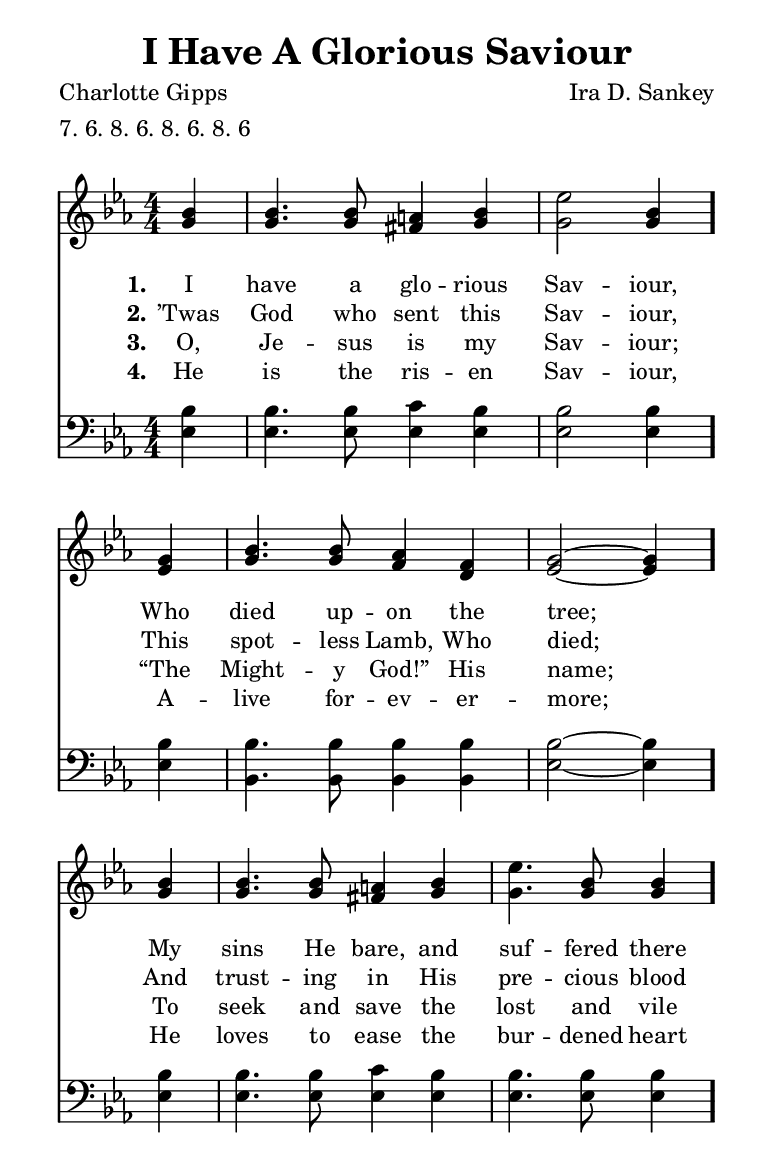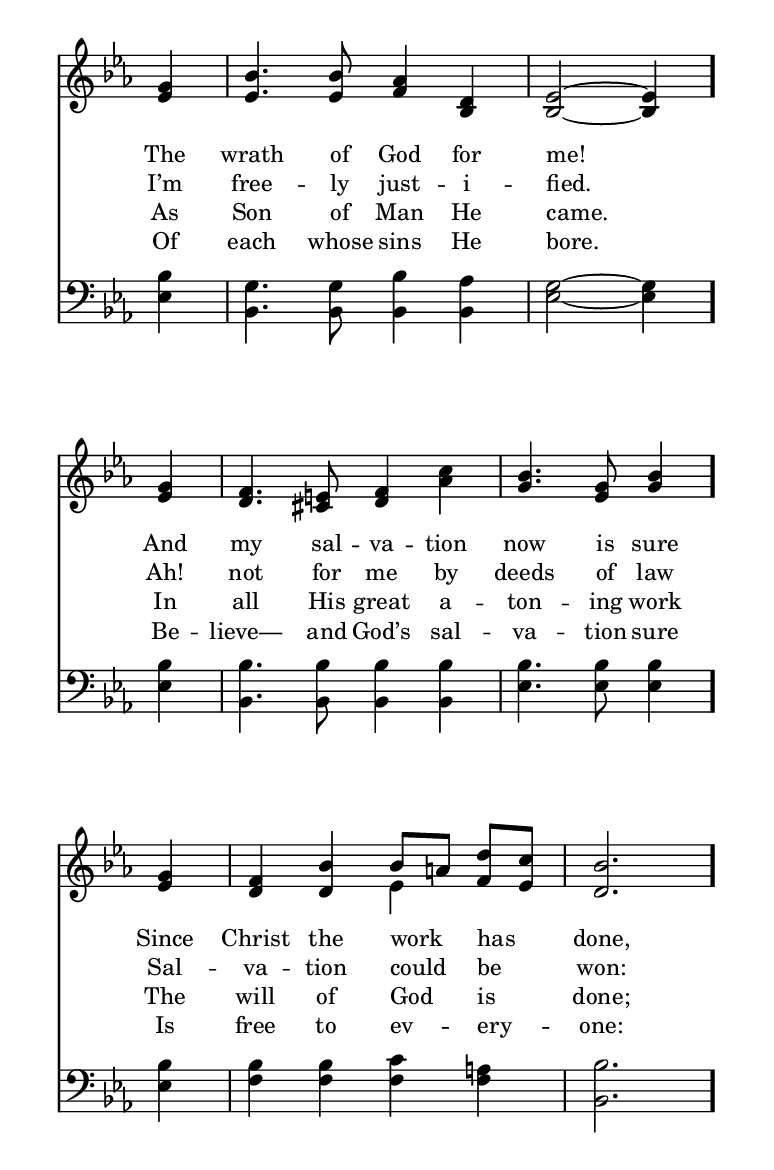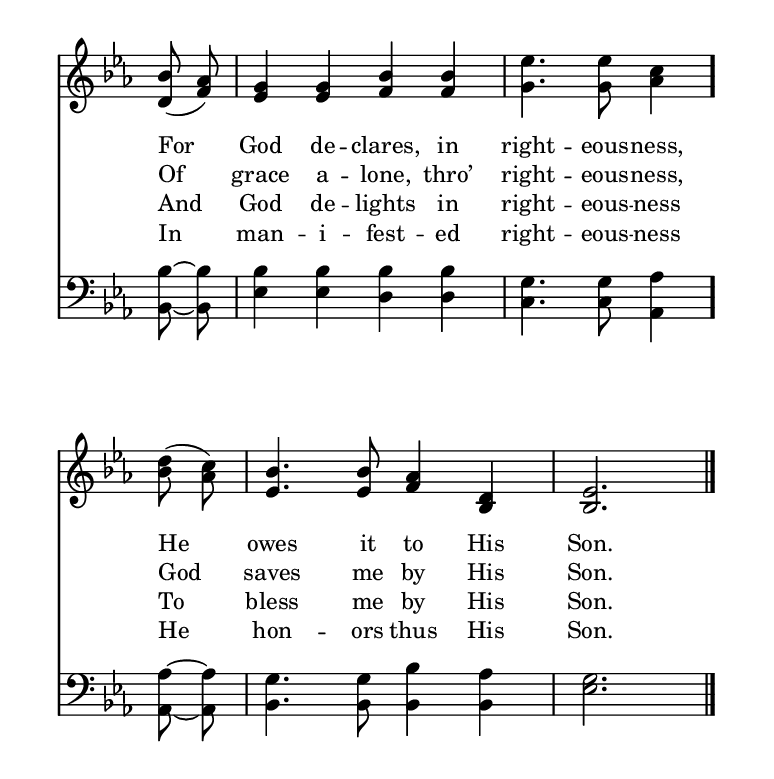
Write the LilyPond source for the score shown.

\include "common/global.ily"
\paper {
  \include "common/paper.ily"
  %ragged-bottom = ##t
  %ragged-last-bottom = ##t
  %systems-per-page = ##f
  %page-count = ##f
}

\header{
  hymnnumber = "95"
  title = "I Have A Glorious Saviour"
  tunename = "Beneath the Cross of Jesus"
  meter = "7. 6. 8. 6. 8. 6. 8. 6"
  poet = "Charlotte Gipps"
  composer = "Ira D. Sankey"
  %copyright = ""
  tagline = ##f
}

% for fermata in MIDI
ta = { \tempo 4=90 }
tb = { \tempo 4=45 }

patternAA = { c4 | c4. c8 c4 c4 | c2 c4 }
patternAB = { c4 | c4. c8 c4 c4 | c4. c8 c4 }
patternAC = { c8 c8 | c4 c4 c4 c4 | c4. c8 c4 }

patternBA = { c4 | c4. c8 c4 c4 | c2 ~ c4 }
patternBB = { c4 | c4 c4 c8[ c8] c8[ c8] | c2. }
patternBC = { c4 | c4 c4 c4      c8[ c8] | c2. }
patternBD = { c4 | c4 c4 c4      c4      | c2. }
patternBE = { c8 c8 | c4. c8 c4 c4 | c2. }

global = {
  \include "common/overrides.ily"
  \override Staff.TimeSignature.style = #'numbered % original has `c`
  \time 4/4
  \override Score.MetronomeMark.transparent = ##t % hide all fermata changes too
  \ta
  \key ees \major
  \partial 4
  \autoBeamOff
}

notesSoprano = {
\global
\relative c'' {

  \changePitch \patternAA { bes | bes bes a bes | ees bes }
  \changePitch \patternBA { g | bes bes aes f | g g }
  \changePitch \patternAB { bes | bes bes a bes | ees bes bes }
  \changePitch \patternBA { g | bes bes aes d, | ees ees }

  \changePitch \patternAB { g | f e f c' | bes g bes }
  \changePitch \patternBB { g | f bes bes a d c | bes }
  \changePitch \patternAC { bes( aes) | g g bes bes | ees ees c }
  \changePitch \patternBE { d( c) | bes bes aes d, | ees }

  \bar "|."

}
}

notesAlto = {
\global
\relative e' {

  \changePitch \patternAA { g | g g fis g | g g }
  \changePitch \patternBA { ees | g g f d | ees ees }
  \changePitch \patternAB { g | g g fis g | g g g }
  \changePitch \patternBA { ees | ees ees f bes, | bes bes }

  \changePitch \patternAB { ees | d cis d aes' | g ees g }
  \changePitch \patternBC { ees | d d ees f ees | d }
  \changePitch \patternAC { d( f) | ees ees f f | g g aes }
  \changePitch \patternBE { bes( aes) | ees ees f bes, | bes }

}
}

notesTenor = {
\global
\relative a {

  \changePitch \patternAA { bes | bes bes c bes | bes bes }
  \changePitch \patternBA { bes | bes bes bes bes | bes bes }
  \changePitch \patternAB { bes | bes bes c bes | bes bes bes }
  \changePitch \patternBA { bes | g g bes aes | g g }

  \changePitch \patternAB { bes | bes bes bes bes | bes bes bes }
  \changePitch \patternBD { bes | bes bes c a | bes }
  \changePitch \patternAC { bes ~ bes | bes bes bes bes | g g aes }
  \changePitch \patternBE { aes ~ aes | g g bes aes g }

}
}

notesBass = {
\global
\relative f {

  \changePitch \patternAA { ees | ees ees ees ees | ees ees }
  \changePitch \patternBA { ees | bes bes bes bes | ees ees }
  \changePitch \patternAB { ees | ees ees ees ees | ees ees ees }
  \changePitch \patternBA { ees | bes bes bes bes | ees ees }

  \changePitch \patternAB { ees | bes bes bes bes | ees ees ees }
  \changePitch \patternBD { ees | f f f f | bes, }
  \changePitch \patternAC { bes ~ bes | ees ees d d | c c aes }
  \changePitch \patternBE { aes ~ aes | bes bes bes bes | ees }

}
}

wordsA = \lyricmode {
\set stanza = "1."

I have a glo -- rious Sav -- iour, \bar "."
Who died up -- on the tree; \bar "." \break
My sins He bare, and suf -- fered there \bar "."
The wrath of God for me! \bar "." \break
And my sal -- va -- tion now is sure \bar "."
Since Christ the work has done, \bar "." \break
For God de -- clares, in right -- eous -- ness, \bar "."
He owes it to His Son. \bar "." \break

}

wordsB = \lyricmode {
\set stanza = "2."

’Twas God who sent this Sav -- iour,
This spot -- less Lamb, Who died;
And trust -- ing in His pre -- cious blood
I’m free -- ly just -- i -- fied.
Ah! not for me by deeds of law
Sal -- va -- tion could be won:
Of grace a -- lone, thro’ right -- eous -- ness,
God saves me by His Son.

}

wordsC = \lyricmode {
\set stanza = "3."

O, Je -- sus is my Sav -- iour;
“The Might -- y God!” His name;
To seek and save the lost and vile
As Son of Man He came.
In all His great a -- ton -- ing work
The will of God is done;
And God de -- lights in right -- eous -- ness
To bless me by His Son.

}

wordsD = \lyricmode {
\set stanza = "4."

He is the ris -- en Sav -- iour,
A -- live for -- ev -- er -- more;
He loves to ease the bur -- dened heart
Of each whose sins He bore.
Be -- lieve— and God’s sal -- va -- tion sure
Is free to ev -- ery -- one:
In man -- i -- fest -- ed right -- eous -- ness
He hon -- ors thus His Son.

}

\score {
  \context ChoirStaff <<
    \context Staff = upper <<
      \set Staff.autoBeaming = ##f
      \set ChoirStaff.systemStartDelimiter = #'SystemStartBar
      \set ChoirStaff.printPartCombineTexts = ##f
      \partcombine #'(2 . 9) \notesSoprano \notesAlto
      \context NullVoice = sopranos { \voiceOne << \notesSoprano >> }
      \context NullVoice = altos { \voiceTwo << \notesAlto >> }
      \context Lyrics = one   \lyricsto sopranos \wordsA
      \context Lyrics = two   \lyricsto sopranos \wordsB
      \context Lyrics = three \lyricsto sopranos \wordsC
      \context Lyrics = four  \lyricsto sopranos \wordsD
    >>
    \context Staff = men <<
      \set Staff.autoBeaming = ##f
      \clef bass
      \set ChoirStaff.printPartCombineTexts = ##f
      \partcombine #'(2 . 9) \notesTenor \notesBass
      \context NullVoice = tenors { \voiceOne << \notesTenor >> }
      \context NullVoice = basses { \voiceTwo << \notesBass >> }
    >>
  >>
  \layout {
    \include "common/layout.ily"
  }
  \midi{
    \include "common/midi.ily"
  }
}

\version "2.19.49"  % necessary for upgrading to future LilyPond versions.

% vi:set et ts=2 sw=2 ai nocindent syntax=lilypond:
